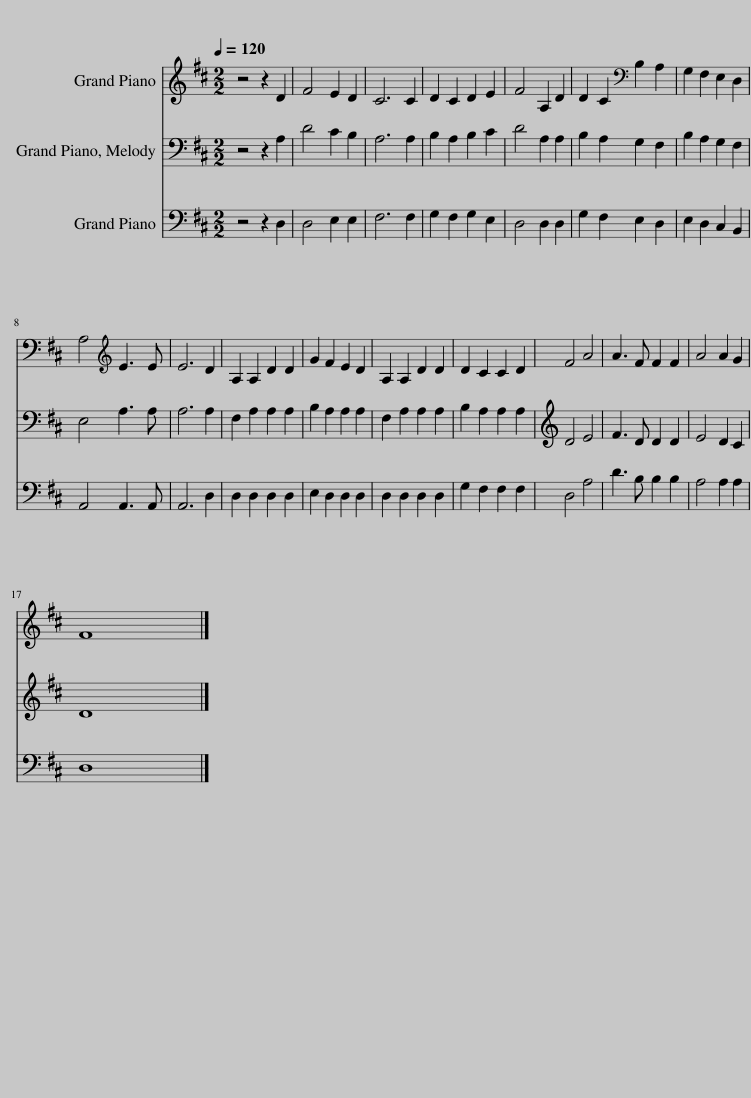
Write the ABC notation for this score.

X:1
%%score 1 2 3
L:1/8
Q:1/4=120
M:2/2
I:linebreak $
K:D
V:1 treble
V:2 bass
V:3 bass
V:1
 z4 z2 D2 | F4 E2 D2 | C6 C2 | D2 C2 D2 E2 | F4 A,2 D2 | %5
 D2 C2[K:bass] B,2 A,2 | G,2 F,2 E,2 D,2 |$ A,4[K:treble] E3 E | E6 D2 | A,2 A,2 D2 D2 | %10
 G2 F2 E2 D2 | A,2 A,2 D2 D2 | D2 C2 C2 D2 | F4 A4 | A3 F F2 F2 | %15
 A4 A2 G2 |$ F8 |] %17
V:2
 z4 z2 A,2 | D4 C2 B,2 | A,6 A,2 | B,2 A,2 B,2 C2 | D4 A,2 A,2 | %5
 B,2 A,2 G,2 F,2 | B,2 A,2 G,2 F,2 |$ E,4 A,3 A, | A,6 A,2 | F,2 A,2 A,2 A,2 | %10
 B,2 A,2 A,2 A,2 | F,2 A,2 A,2 A,2 | B,2 A,2 A,2 A,2 | D4 E4 | F3 D D2 D2 | %15
 E4 D2 C2 |$ D8 |] %17
V:3
 z4 z2 D,2 | D,4 E,2 E,2 | F,6 F,2 | G,2 F,2 G,2 E,2 | D,4 D,2 D,2 | %5
 G,2 F,2 E,2 D,2 | E,2 D,2 C,2 B,,2 |$ A,,4 A,,3 A,, | A,,6 D,2 | D,2 D,2 D,2 D,2 | %10
 E,2 D,2 D,2 D,2 | D,2 D,2 D,2 D,2 | G,2 F,2 F,2 F,2 | D,4 A,4 | D3 B, B,2 B,2 | %15
 A,4 A,2 A,2 |$ D,8 |] %17
